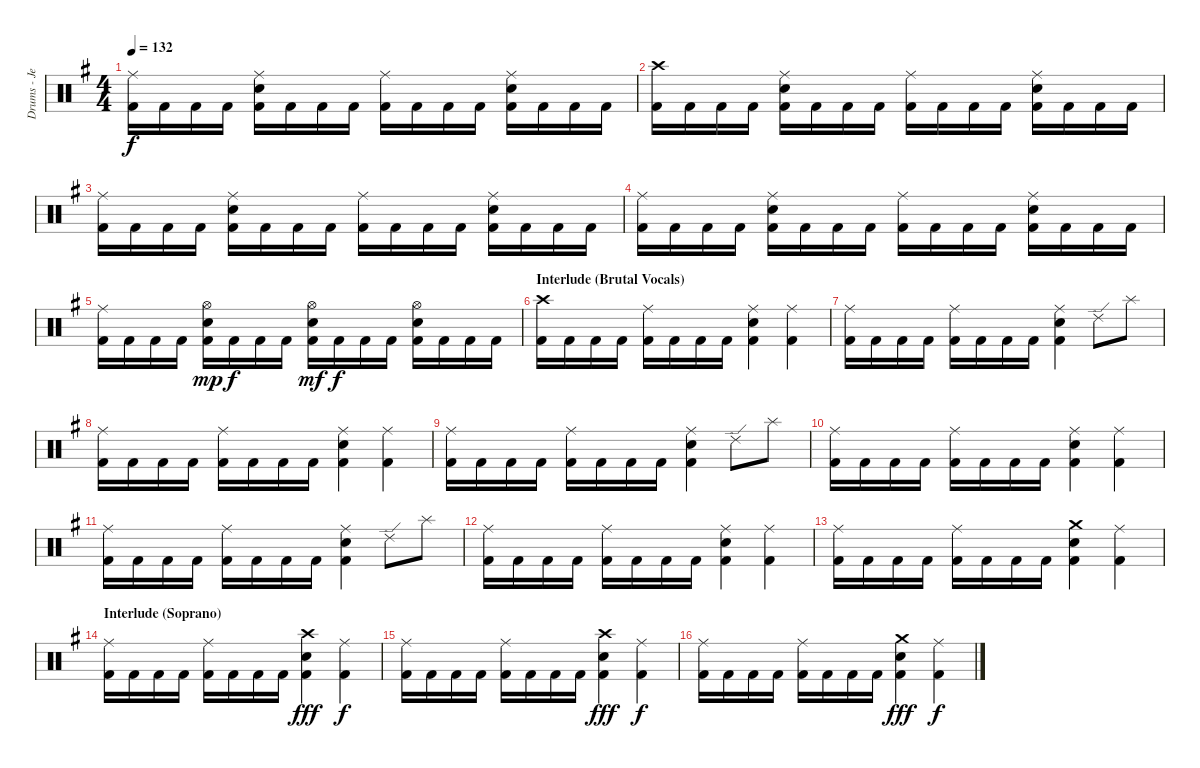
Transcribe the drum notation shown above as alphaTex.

\track ("Drums - Jeroen Simons " "Drums - Je") {instrument percussion}
\staff {score}
\articulation defaults
\ts (4 4)
\tempo 132
\clef neutral
\ks g
("Ride (middle)" "Kick (hit) 2").16{dy f} "Kick (hit) 2".16 "Kick (hit) 2".16 "Kick (hit) 2".16 ("Ride (middle)" "Electric Snare (hit)" "Kick (hit) 2").16 "Kick (hit) 2".16 "Kick (hit) 2".16 "Kick (hit) 2".16 ("Ride (middle)" "Kick (hit) 2").16 "Kick (hit) 2".16 "Kick (hit) 2".16 "Kick (hit) 2".16 ("Ride (middle)" "Electric Snare (hit)" "Kick (hit) 2").16 "Kick (hit) 2".16 "Kick (hit) 2".16 "Kick (hit) 2".16 |
("Crash high (hit)" "Kick (hit) 2").16 "Kick (hit) 2".16 "Kick (hit) 2".16 "Kick (hit) 2".16 ("Ride (middle)" "Electric Snare (hit)" "Kick (hit) 2").16 "Kick (hit) 2".16 "Kick (hit) 2".16 "Kick (hit) 2".16 ("Ride (middle)" "Kick (hit) 2").16 "Kick (hit) 2".16 "Kick (hit) 2".16 "Kick (hit) 2".16 ("Ride (middle)" "Electric Snare (hit)" "Kick (hit) 2").16 "Kick (hit) 2".16 "Kick (hit) 2".16 "Kick (hit) 2".16 |
("Ride (middle)" "Kick (hit) 2").16 "Kick (hit) 2".16 "Kick (hit) 2".16 "Kick (hit) 2".16 ("Ride (middle)" "Electric Snare (hit)" "Kick (hit) 2").16 "Kick (hit) 2".16 "Kick (hit) 2".16 "Kick (hit) 2".16 ("Ride (middle)" "Kick (hit) 2").16 "Kick (hit) 2".16 "Kick (hit) 2".16 "Kick (hit) 2".16 ("Ride (middle)" "Electric Snare (hit)" "Kick (hit) 2").16 "Kick (hit) 2".16 "Kick (hit) 2".16 "Kick (hit) 2".16 |
("Ride (middle)" "Kick (hit) 2").16 "Kick (hit) 2".16 "Kick (hit) 2".16 "Kick (hit) 2".16 ("Ride (middle)" "Electric Snare (hit)" "Kick (hit) 2").16 "Kick (hit) 2".16 "Kick (hit) 2".16 "Kick (hit) 2".16 ("Ride (middle)" "Kick (hit) 2").16 "Kick (hit) 2".16 "Kick (hit) 2".16 "Kick (hit) 2".16 ("Ride (middle)" "Electric Snare (hit)" "Kick (hit) 2").16 "Kick (hit) 2".16 "Kick (hit) 2".16 "Kick (hit) 2".16 |
("Ride (middle)" "Kick (hit) 2").16 "Kick (hit) 2".16 "Kick (hit) 2".16 "Kick (hit) 2".16 ("Hi-Hat (open)" "Electric Snare (hit)" "Kick (hit) 2").16{dy mp} "Kick (hit) 2".16{dy f} "Kick (hit) 2".16 "Kick (hit) 2".16 ("Hi-Hat (open)" "Electric Snare (hit)" "Kick (hit) 2").16{dy mf} "Kick (hit) 2".16{dy f} "Kick (hit) 2".16 "Kick (hit) 2".16 ("Hi-Hat (open)" "Electric Snare (hit)" "Kick (hit) 2").16 "Kick (hit) 2".16 "Kick (hit) 2".16 "Kick (hit) 2".16 |
\section ("" "Interlude (Brutal Vocals)")
("Crash high (hit)" "Kick (hit) 2").16 "Kick (hit) 2".16 "Kick (hit) 2".16 "Kick (hit) 2".16 ("Ride (middle)" "Kick (hit) 2").16 "Kick (hit) 2".16 "Kick (hit) 2".16 "Kick (hit) 2".16 ("Ride (middle)" "Electric Snare (hit)" "Kick (hit) 2").4 ("Ride (middle)" "Kick (hit) 2").4 |
("Ride (middle)" "Kick (hit) 2").16 "Kick (hit) 2".16 "Kick (hit) 2".16 "Kick (hit) 2".16 ("Ride (middle)" "Kick (hit) 2").16 "Kick (hit) 2".16 "Kick (hit) 2".16 "Kick (hit) 2".16 ("Ride (middle)" "Electric Snare (hit)" "Kick (hit) 2").4 "Ride (edge) 2".8 "Splash (hit)".8 |
("Ride (middle)" "Kick (hit) 2").16 "Kick (hit) 2".16 "Kick (hit) 2".16 "Kick (hit) 2".16 ("Ride (middle)" "Kick (hit) 2").16 "Kick (hit) 2".16 "Kick (hit) 2".16 "Kick (hit) 2".16 ("Ride (middle)" "Electric Snare (hit)" "Kick (hit) 2").4 ("Ride (middle)" "Kick (hit) 2").4 |
("Ride (middle)" "Kick (hit) 2").16 "Kick (hit) 2".16 "Kick (hit) 2".16 "Kick (hit) 2".16 ("Ride (middle)" "Kick (hit) 2").16 "Kick (hit) 2".16 "Kick (hit) 2".16 "Kick (hit) 2".16 ("Ride (middle)" "Electric Snare (hit)" "Kick (hit) 2").4 "Ride (edge) 2".8 "Splash (hit)".8 |
("Ride (middle)" "Kick (hit) 2").16 "Kick (hit) 2".16 "Kick (hit) 2".16 "Kick (hit) 2".16 ("Ride (middle)" "Kick (hit) 2").16 "Kick (hit) 2".16 "Kick (hit) 2".16 "Kick (hit) 2".16 ("Ride (middle)" "Electric Snare (hit)" "Kick (hit) 2").4 ("Ride (middle)" "Kick (hit) 2").4 |
("Ride (middle)" "Kick (hit) 2").16 "Kick (hit) 2".16 "Kick (hit) 2".16 "Kick (hit) 2".16 ("Ride (middle)" "Kick (hit) 2").16 "Kick (hit) 2".16 "Kick (hit) 2".16 "Kick (hit) 2".16 ("Ride (middle)" "Electric Snare (hit)" "Kick (hit) 2").4 "Ride (edge) 2".8 "Splash (hit)".8 |
("Ride (middle)" "Kick (hit) 2").16 "Kick (hit) 2".16 "Kick (hit) 2".16 "Kick (hit) 2".16 ("Ride (middle)" "Kick (hit) 2").16 "Kick (hit) 2".16 "Kick (hit) 2".16 "Kick (hit) 2".16 ("Ride (middle)" "Electric Snare (hit)" "Kick (hit) 2").4 ("Ride (middle)" "Kick (hit) 2").4 |
("Ride (middle)" "Kick (hit) 2").16 "Kick (hit) 2".16 "Kick (hit) 2".16 "Kick (hit) 2".16 ("Ride (middle)" "Kick (hit) 2").16 "Kick (hit) 2".16 "Kick (hit) 2".16 "Kick (hit) 2".16 ("Crash medium (hit)" "Electric Snare (hit)" "Kick (hit) 2").4 ("Ride (middle)" "Kick (hit) 2").4 |
\section ("" "Interlude (Soprano)")
("Ride (middle)" "Kick (hit) 2").16 "Kick (hit) 2".16 "Kick (hit) 2".16 "Kick (hit) 2".16 ("Ride (middle)" "Kick (hit) 2").16 "Kick (hit) 2".16 "Kick (hit) 2".16 "Kick (hit) 2".16 ("Crash high (hit)" "Electric Snare (hit)" "Kick (hit) 2").4{dy fff} ("Ride (middle)" "Kick (hit) 2").4{dy f} |
("Ride (middle)" "Kick (hit) 2").16 "Kick (hit) 2".16 "Kick (hit) 2".16 "Kick (hit) 2".16 ("Ride (middle)" "Kick (hit) 2").16 "Kick (hit) 2".16 "Kick (hit) 2".16 "Kick (hit) 2".16 ("Crash high (hit)" "Electric Snare (hit)" "Kick (hit) 2").4{dy fff} ("Ride (middle)" "Kick (hit) 2").4{dy f} |
("Ride (middle)" "Kick (hit) 2").16 "Kick (hit) 2".16 "Kick (hit) 2".16 "Kick (hit) 2".16 ("Ride (middle)" "Kick (hit) 2").16 "Kick (hit) 2".16 "Kick (hit) 2".16 "Kick (hit) 2".16 ("Crash medium (hit)" "Electric Snare (hit)" "Kick (hit) 2").4{dy fff} ("Ride (middle)" "Kick (hit) 2").4{dy f}
